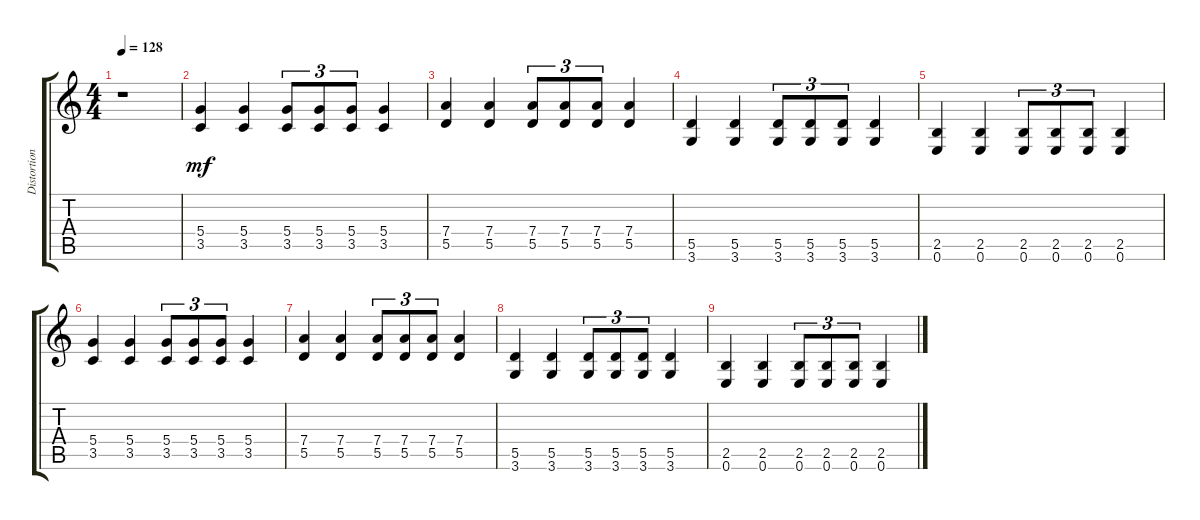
\track ("Distortion Guitar" "Distortion") {instrument distortionguitar}
\staff {score tabs}
\tuning (E4 B3 G3 D3 A2 E2) {hide}
\ts (4 4)
\tempo 128
\clef g2
\ks c
r.1{dy mf instrument distortionguitar} |
(5.4 3.5).4 (5.4 3.5).4 (5.4 3.5).8{tu (3 2)} (5.4 3.5).8{tu (3 2)} (5.4 3.5).8{tu (3 2)} (5.4 3.5).4 |
(7.4 5.5).4 (7.4 5.5).4 (7.4 5.5).8{tu (3 2)} (7.4 5.5).8{tu (3 2)} (7.4 5.5).8{tu (3 2)} (7.4 5.5).4 |
(5.5 3.6).4 (5.5 3.6).4 (5.5 3.6).8{tu (3 2)} (5.5 3.6).8{tu (3 2)} (5.5 3.6).8{tu (3 2)} (5.5 3.6).4 |
(2.5 0.6).4 (2.5 0.6).4 (2.5 0.6).8{tu (3 2)} (2.5 0.6).8{tu (3 2)} (2.5 0.6).8{tu (3 2)} (2.5 0.6).4 |
(5.4 3.5).4 (5.4 3.5).4 (5.4 3.5).8{tu (3 2)} (5.4 3.5).8{tu (3 2)} (5.4 3.5).8{tu (3 2)} (5.4 3.5).4 |
(7.4 5.5).4 (7.4 5.5).4 (7.4 5.5).8{tu (3 2)} (7.4 5.5).8{tu (3 2)} (7.4 5.5).8{tu (3 2)} (7.4 5.5).4 |
(5.5 3.6).4 (5.5 3.6).4 (5.5 3.6).8{tu (3 2)} (5.5 3.6).8{tu (3 2)} (5.5 3.6).8{tu (3 2)} (5.5 3.6).4 |
(2.5 0.6).4 (2.5 0.6).4 (2.5 0.6).8{tu (3 2)} (2.5 0.6).8{tu (3 2)} (2.5 0.6).8{tu (3 2)} (2.5 0.6).4
